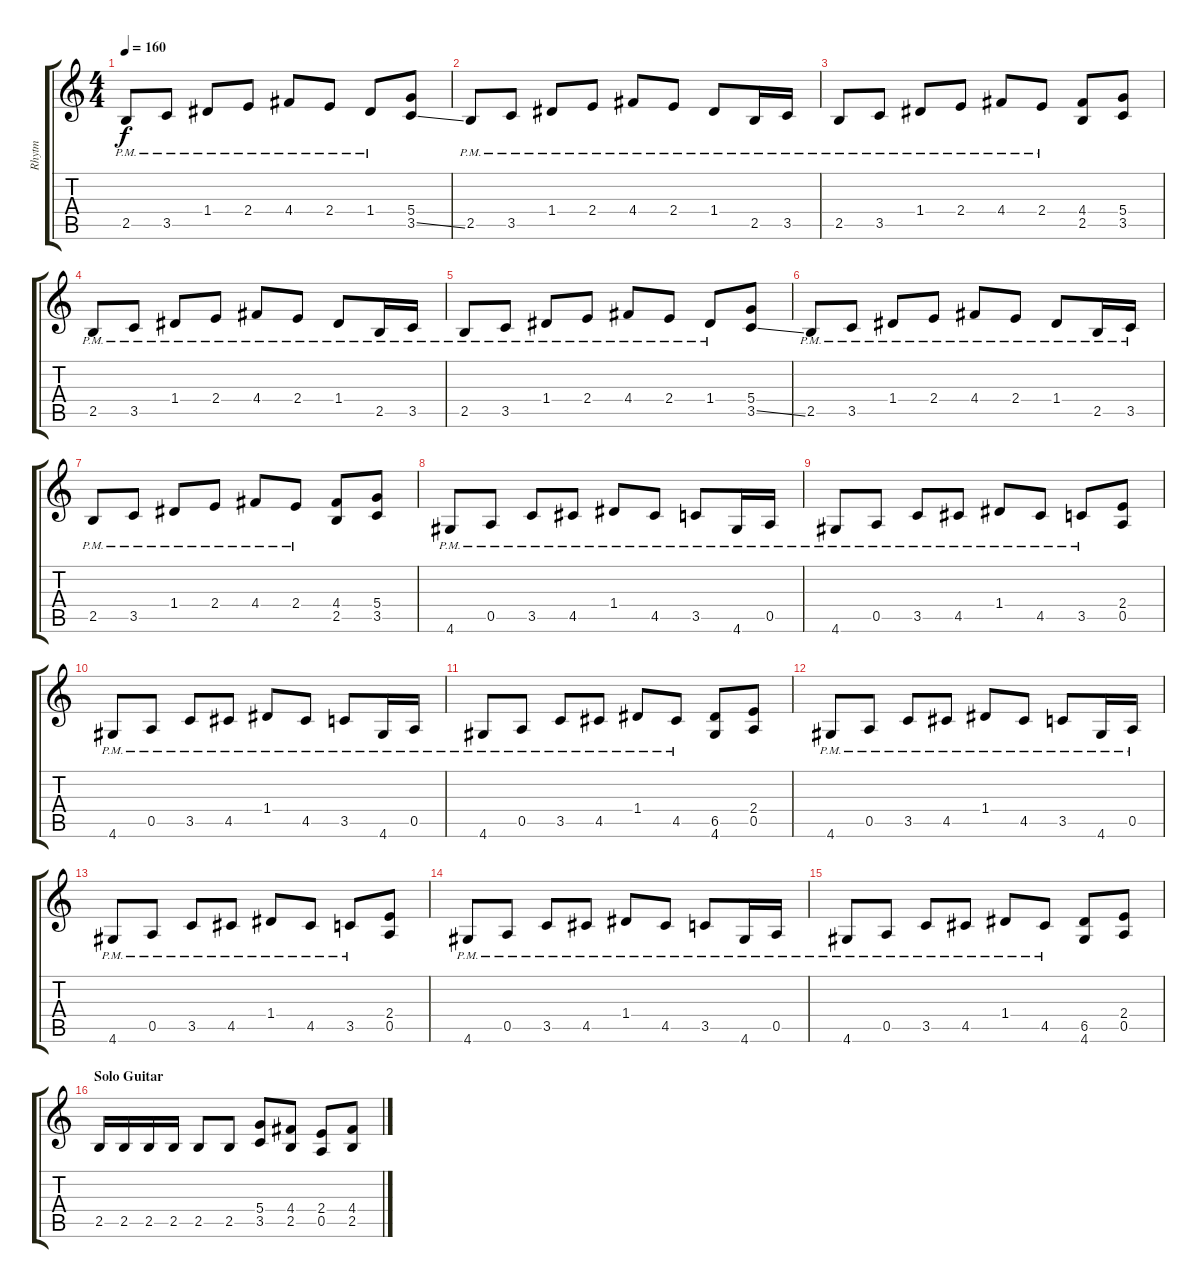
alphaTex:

\track ("Rhytm" "Rhytm") {instrument distortionguitar}
\staff {score tabs}
\tuning (E4 B3 G3 D3 A2 E2) {hide}
\ts (4 4)
\tempo 160
\clef g2
\ks c
2.5{pm}.8{dy f} 3.5{pm}.8 1.4{pm}.8 2.4{pm}.8 4.4{pm}.8 2.4{pm}.8 1.4{pm}.8 (5.4 3.5{ss}).8 |
2.5{pm}.8 3.5{pm}.8 1.4{pm}.8 2.4{pm}.8 4.4{pm}.8 2.4{pm}.8 1.4{pm}.8 2.5{pm}.16 3.5{pm}.16 |
2.5{pm}.8 3.5{pm}.8 1.4{pm}.8 2.4{pm}.8 4.4{pm}.8 2.4{pm}.8 (4.4 2.5).8 (5.4 3.5).8 |
2.5{pm}.8 3.5{pm}.8 1.4{pm}.8 2.4{pm}.8 4.4{pm}.8 2.4{pm}.8 1.4{pm}.8 2.5{pm}.16 3.5{pm}.16 |
2.5{pm}.8 3.5{pm}.8 1.4{pm}.8 2.4{pm}.8 4.4{pm}.8 2.4{pm}.8 1.4{pm}.8 (5.4 3.5{ss}).8 |
2.5{pm}.8 3.5{pm}.8 1.4{pm}.8 2.4{pm}.8 4.4{pm}.8 2.4{pm}.8 1.4{pm}.8 2.5{pm}.16 3.5{pm}.16 |
2.5{pm}.8 3.5{pm}.8 1.4{pm}.8 2.4{pm}.8 4.4{pm}.8 2.4{pm}.8 (4.4 2.5).8 (5.4 3.5).8 |
4.6{pm}.8 0.5{pm}.8 3.5{pm}.8 4.5{pm}.8 1.4{pm}.8 4.5{pm}.8 3.5{pm}.8 4.6{pm}.16 0.5{pm}.16 |
4.6{pm}.8 0.5{pm}.8 3.5{pm}.8 4.5{pm}.8 1.4{pm}.8 4.5{pm}.8 3.5{pm}.8 (2.4 0.5).8 |
4.6{pm}.8 0.5{pm}.8 3.5{pm}.8 4.5{pm}.8 1.4{pm}.8 4.5{pm}.8 3.5{pm}.8 4.6{pm}.16 0.5{pm}.16 |
4.6{pm}.8 0.5{pm}.8 3.5{pm}.8 4.5{pm}.8 1.4{pm}.8 4.5{pm}.8 (6.5 4.6).8 (2.4 0.5).8 |
4.6{pm}.8 0.5{pm}.8 3.5{pm}.8 4.5{pm}.8 1.4{pm}.8 4.5{pm}.8 3.5{pm}.8 4.6{pm}.16 0.5{pm}.16 |
4.6{pm}.8 0.5{pm}.8 3.5{pm}.8 4.5{pm}.8 1.4{pm}.8 4.5{pm}.8 3.5{pm}.8 (2.4 0.5).8 |
4.6{pm}.8 0.5{pm}.8 3.5{pm}.8 4.5{pm}.8 1.4{pm}.8 4.5{pm}.8 3.5{pm}.8 4.6{pm}.16 0.5{pm}.16 |
4.6{pm}.8 0.5{pm}.8 3.5{pm}.8 4.5{pm}.8 1.4{pm}.8 4.5{pm}.8 (6.5 4.6).8 (2.4 0.5).8 |
\section ("" "Solo Guitar")
2.5.16{volume 13} 2.5.16 2.5.16 2.5.16 2.5.8 2.5.8 (5.4 3.5).8 (4.4 2.5).8 (2.4 0.5).8 (4.4 2.5).8
